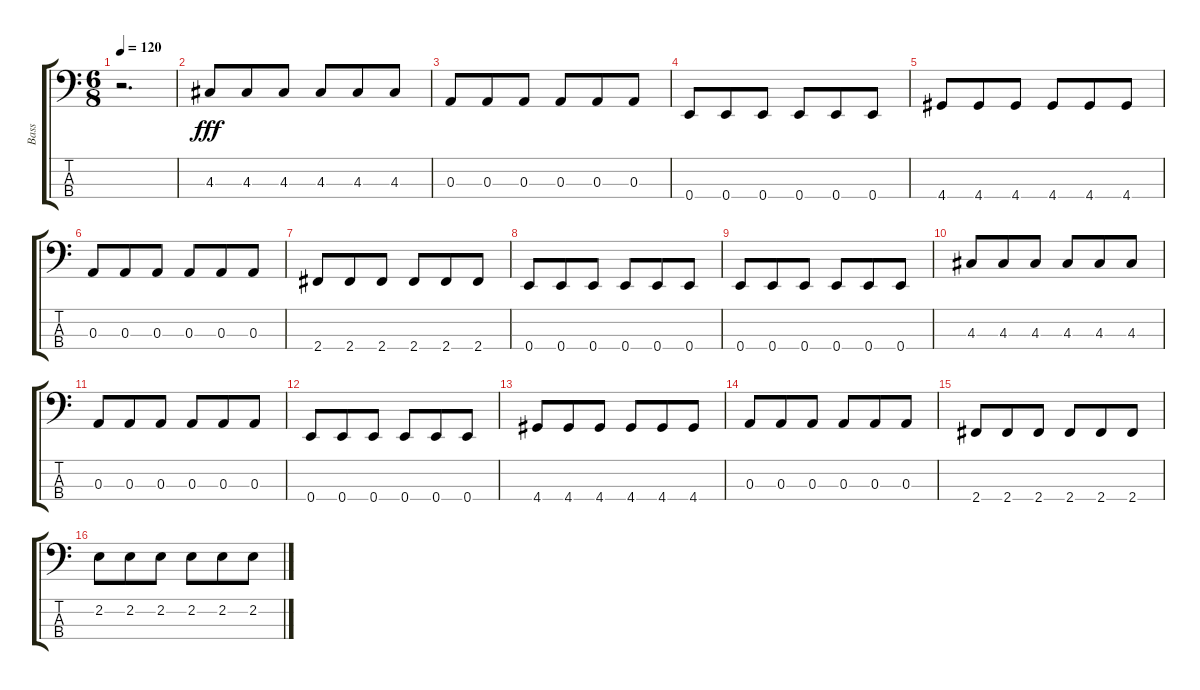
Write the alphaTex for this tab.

\track ("Bass" "Bass") {instrument electricbassfinger}
\staff {score tabs}
\tuning (G2 D2 A1 E1) {hide}
\ts (6 8)
\tempo 120
\clef f4
\ks c
r.2{d dy fff} |
4.3.8 4.3.8 4.3.8 4.3.8 4.3.8 4.3.8 |
0.3.8 0.3.8 0.3.8 0.3.8 0.3.8 0.3.8 |
0.4.8 0.4.8 0.4.8 0.4.8 0.4.8 0.4.8 |
4.4.8 4.4.8 4.4.8 4.4.8 4.4.8 4.4.8 |
0.3.8 0.3.8 0.3.8 0.3.8 0.3.8 0.3.8 |
2.4.8 2.4.8 2.4.8 2.4.8 2.4.8 2.4.8 |
0.4.8 0.4.8 0.4.8 0.4.8 0.4.8 0.4.8 |
0.4.8 0.4.8 0.4.8 0.4.8 0.4.8 0.4.8 |
4.3.8 4.3.8 4.3.8 4.3.8 4.3.8 4.3.8 |
0.3.8 0.3.8 0.3.8 0.3.8 0.3.8 0.3.8 |
0.4.8 0.4.8 0.4.8 0.4.8 0.4.8 0.4.8 |
4.4.8 4.4.8 4.4.8 4.4.8 4.4.8 4.4.8 |
0.3.8 0.3.8 0.3.8 0.3.8 0.3.8 0.3.8 |
2.4.8 2.4.8 2.4.8 2.4.8 2.4.8 2.4.8 |
2.2.8 2.2.8 2.2.8 2.2.8 2.2.8 2.2.8
